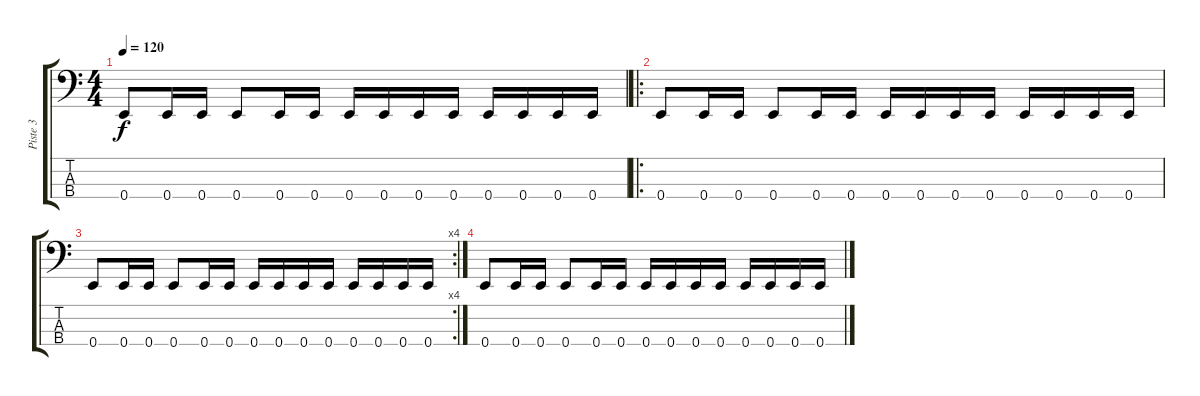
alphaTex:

\track ("Piste 3" "Piste 3") {instrument electricbassfinger}
\staff {score tabs}
\tuning (G2 D2 A1 E1) {hide}
\ts (4 4)
\tempo 120
\clef f4
\ks c
0.4.8{dy f} 0.4.16 0.4.16 0.4.8 0.4.16 0.4.16 0.4.16 0.4.16 0.4.16 0.4.16 0.4.16 0.4.16 0.4.16 0.4.16 |
\ro
0.4.8 0.4.16 0.4.16 0.4.8 0.4.16 0.4.16 0.4.16 0.4.16 0.4.16 0.4.16 0.4.16 0.4.16 0.4.16 0.4.16 |
\rc 4
0.4.8 0.4.16 0.4.16 0.4.8 0.4.16 0.4.16 0.4.16 0.4.16 0.4.16 0.4.16 0.4.16 0.4.16 0.4.16 0.4.16 |
0.4.8 0.4.16 0.4.16 0.4.8 0.4.16 0.4.16 0.4.16 0.4.16 0.4.16 0.4.16 0.4.16 0.4.16 0.4.16 0.4.16
